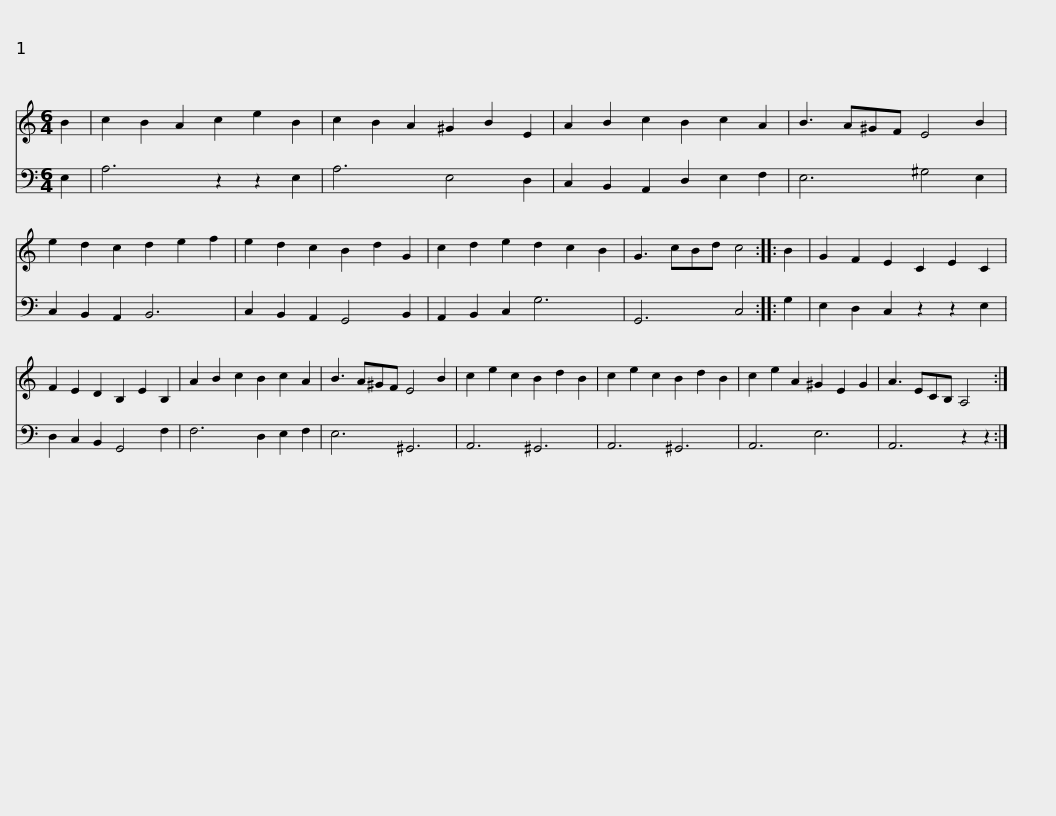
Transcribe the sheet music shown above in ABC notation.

X:1
%%score 1 2
L:1/8
M:6/4
I:linebreak $
K:C
V:1 treble
V:2 bass
V:1
 B2 | c2 B2 A2 c2 e2 B2 | c2 B2 A2 ^G2 B2 E2 | A2 B2 c2 B2 c2 A2 | B3 A^GF E4 B2 | %5
 e2 d2 c2 d2 e2 f2 | e2 d2 c2 B2 d2 G2 |$ c2 d2 e2 d2 c2 B2 | G3 cBd c4 :: B2 | %10
 G2 F2 E2 C2 E2 C2 | F2 E2 D2 B,2 E2 B,2 | A2 B2 c2 B2 c2 A2 | B3 A^GF E4 B2 |$ c2 e2 c2 B2 d2 B2 | %15
 c2 e2 c2 B2 d2 B2 | c2 e2 A2 ^G2 E2 G2 | A3 ECB, A,4 :| %18
V:2
 E,2 | A,6 z2 z2 E,2 | A,6 E,4 D,2 | C,2 B,,2 A,,2 D,2 E,2 F,2 | E,6 ^G,4 E,2 | %5
 C,2 B,,2 A,,2 B,,6 | C,2 B,,2 A,,2 G,,4 B,,2 |$ A,,2 B,,2 C,2 G,6 | G,,6 C,4 :: G,2 | %10
 E,2 D,2 C,2 z2 z2 E,2 | D,2 C,2 B,,2 G,,4 F,2 | F,6 D,2 E,2 F,2 | E,6 ^G,,6 |$ A,,6 ^G,,6 | %15
 A,,6 ^G,,6 | A,,6 E,6 | A,,6 z2 z2 :| %18
